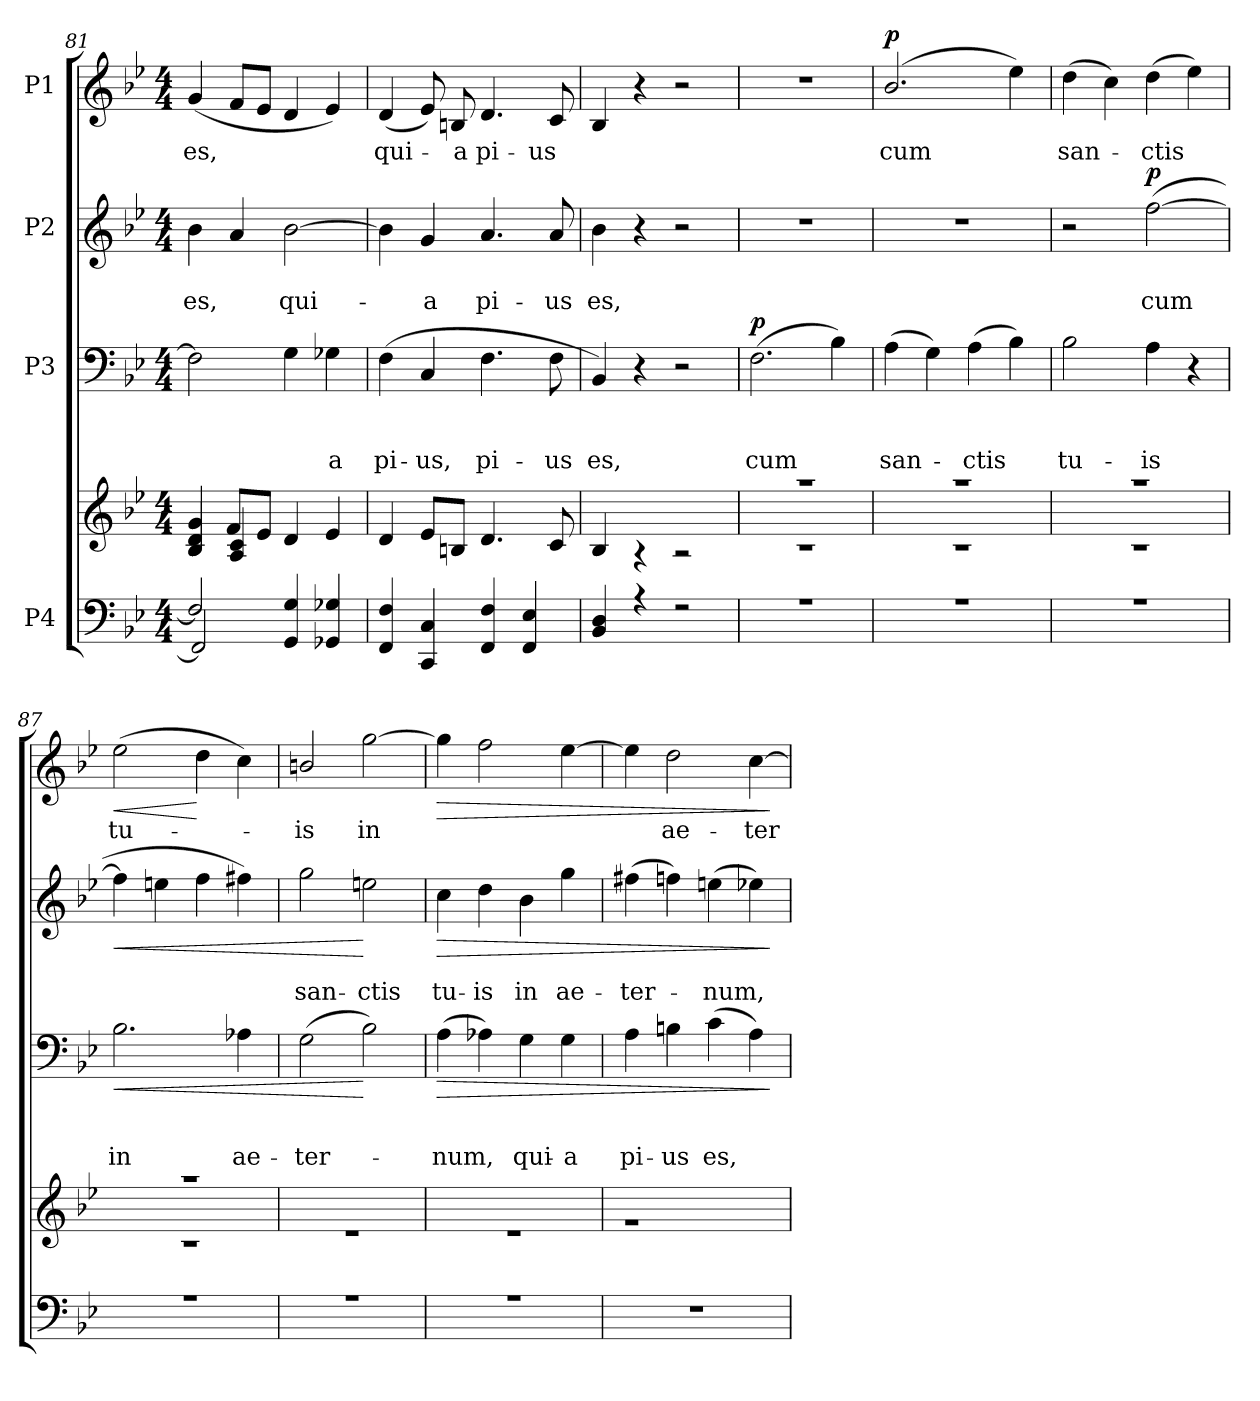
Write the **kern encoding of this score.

**kern	**kern	**kern	**text	**text	**text	**dynam	**kern	**text	**text	**dynam	**kern	**text	**dynam
*part4	*part4	*part3	*part3	*part3	*part3	*part3	*part2	*part2	*part2	*part2	*part1	*part1	*part1
*staff5	*staff4	*staff3	*staff3	*staff3	*staff3	*staff3	*staff2	*staff2	*staff2	*staff2	*staff1	*staff1	*staff1
*I"P4	*	*I"P3	*	*	*	*	*I"P2	*	*	*	*I"P1	*	*
*clefF4	*clefG2	*clefF4	*	*	*	*	*clefG2	*	*	*	*clefG2	*	*
*	*	*	*	*	*	*	*ITrd7c12	*	*	*	*	*	*
*k[b-e-]	*k[b-e-]	*k[b-e-]	*	*	*	*	*k[b-e-]	*	*	*	*k[b-e-]	*	*
*B-:	*B-:	*B-:	*	*	*	*	*B-:	*	*	*	*B-:	*	*
*M4/4	*M4/4	*M4/4	*	*	*	*	*M4/4	*	*	*	*M4/4	*	*
=81	=81	=81	=81	=81	=81	=81	=81	=81	=81	=81	=81	=81	=81
*^	*^	*	*	*	*	*	*	*	*	*	*	*	*
!	!	!	!	!	!	!	!	!	!	!	!LO:LY:b	!	!	!LO:LY:b	!
2F/]	2FF/]	4B-/ 4d/	4B-/ 4d/ 4g/	2F\]	.	.	.	.	4B-\	.	es,	.	(<4g/	es,	.
.	.	4A/ 4c/	8f/L	.	.	.	.	.	4A/	.	.	.	8f/L	.	.
.	.	.	8e-/J	.	.	.	.	.	.	.	.	.	8e-/J	.	.
!	!	!	!	!	!	!	!	!	!	!	!LO:LY:b	!	!	!	!
4GG/ 4G/	2ryy	2ryy	4d/	4G\	.	.	.	.	[>2B-\	.	qui-	.	4d/	.	.
!	!	!	!	!	!	!	!LO:LY:b	!	!	!	!	!	!	!	!
4GG-X/ 4G-X/	.	.	4e-/	4G-X\	.	.	-a	.	.	.	.	.	4e-/)	.	.
=82	=82	=82	=82	=82	=82	=82	=82	=82	=82	=82	=82	=82	=82	=82	=82
!	!	!	!	!	!	!	!LO:LY:b	!	!	!	!	!	!	!LO:LY:b	!
4FF/ 4F/	1ryy	1ryy	4d/	(>4F\	.	.	pi-	.	4B-\]	.	.	.	(<4d/	qui-	.
!	!	!	!	!	!	!	!LO:LY:b	!	!	!	!LO:LY:b	!	!	!	!
4CC/ 4C/	.	.	8e-/L	4C/	.	.	-us,	.	4G/	.	-a	.	8e-/)	.	.
!	!	!	!	!	!	!	!	!	!	!	!	!	!	!LO:LY:b	!
.	.	.	8Bn/J	.	.	.	.	.	.	.	.	.	8Bn/	-a	.
!	!	!	!	!	!	!	!LO:LY:b	!	!	!	!LO:LY:b	!	!	!LO:LY:b	!
4FF/ 4F/	.	.	4.d/	4.F\	.	.	pi-	.	4.A/	.	pi-	.	4.d/	pi-	.
4FF/ 4E-/	.	.	.	.	.	.	.	.	.	.	.	.	.	.	.
!	!	!	!	!	!	!	!LO:LY:b	!	!	!	!LO:LY:b	!	!	!LO:LY:b	!
.	.	.	8c/	8F\	.	.	-us	.	8A/	.	-us	.	8c/	-us	.
=83	=83	=83	=83	=83	=83	=83	=83	=83	=83	=83	=83	=83	=83	=83	=83
!	!	!	!	!	!	!	!LO:LY:b	!	!	!	!LO:LY:b	!	!	!	!
4BB-/ 4D/	1ryy	1ryy	4B-/	4BB-/)	.	.	es,	.	4B-\	.	es,	.	4B-/	.	.
4r	.	.	4r	4r	.	.	.	.	4r	.	.	.	4r	.	.
2r	.	.	2r	2r	.	.	.	.	2r	.	.	.	2r	.	.
=84	=84	=84	=84	=84	=84	=84	=84	=84	=84	=84	=84	=84	=84	=84	=84
!	!	!	!	!	!	!	!LO:LY:b	!LO:DY:a	!	!	!	!	!	!	!
1r	1ryy	1raa	1rc	(>2.F\	.	.	cum	p	1r	.	.	.	1r	.	.
.	.	.	.	4B-\)	.	.	.	.	.	.	.	.	.	.	.
=85	=85	=85	=85	=85	=85	=85	=85	=85	=85	=85	=85	=85	=85	=85	=85
!	!	!	!	!	!	!	!LO:LY:b	!	!	!	!	!	!	!LO:LY:b	!LO:DY:a
1r	1ryy	1raa	1rc	(>4A\	.	.	san-	.	1r	.	.	.	(>2.b-/	cum	p
.	.	.	.	4G\)	.	.	.	.	.	.	.	.	.	.	.
!	!	!	!	!	!	!	!LO:LY:b	!	!	!	!	!	!	!	!
.	.	.	.	(>4A\	.	.	-ctis	.	.	.	.	.	.	.	.
.	.	.	.	4B-\)	.	.	.	.	.	.	.	.	4ee-\)	.	.
=86	=86	=86	=86	=86	=86	=86	=86	=86	=86	=86	=86	=86	=86	=86	=86
!	!	!	!	!	!	!	!LO:LY:b	!	!	!	!	!	!	!LO:LY:b	!
1r	1ryy	1raa	1rc	2B-\	.	.	tu-	.	2r	.	.	.	(>4dd\	san-	.
.	.	.	.	.	.	.	.	.	.	.	.	.	4cc\)	.	.
!	!	!	!	!	!	!	!LO:LY:b	!	!	!	!LO:LY:b	!LO:DY:a	!	!LO:LY:b	!
.	.	.	.	4A\	.	.	-is	.	(>[>2f\	.	cum	p	(>4dd\	-ctis	.
.	.	.	.	4r	.	.	.	.	.	.	.	.	4ee-\)	.	.
=87	=87	=87	=87	=87	=87	=87	=87	=87	=87	=87	=87	=87	=87	=87	=87
!	!	!	!	!	!	!	!LO:LY:b	!LO:HP:b	!	!	!	!LO:HP:b	!	!LO:LY:b	!LO:HP:b
1r	1ryy	1raa	1rc	2.B-\	.	.	in	<	4f\]	.	.	<	(>2ee-\	tu-	<
.	.	.	.	.	.	.	.	.	4en\	.	.	.	.	.	.
.	.	.	.	.	.	.	.	.	4f\	.	.	.	4dd\	.	[
!	!	!	!	!	!	!	!LO:LY:b	!	!	!	!	!	!	!	!
.	.	.	.	4A-X\	.	.	ae-	.	4f#X\)	.	.	.	4cc\)	.	.
=88	=88	=88	=88	=88	=88	=88	=88	=88	=88	=88	=88	=88	=88	=88	=88
!	!	!	!	!	!	!	!LO:LY:b	!	!	!	!LO:LY:b	!	!	!LO:LY:b	!
1r	1ryy	1ryy	1r	(>2G\	.	.	-ter-	.	2g\	.	san-	.	2bn/	-is	.
!	!	!	!	!	!	!	!	!	!	!	!LO:LY:b	!	!	!LO:LY:b	!
.	.	.	.	2B-\)	.	.	.	[	2en\	.	-ctis	[	[>2gg\	in	.
!!LO:LB:g=z
=89	=89	=89	=89	=89	=89	=89	=89	=89	=89	=89	=89	=89	=89	=89	=89
!	!	!	!	!	!	!	!LO:LY:b	!LO:HP:b	!	!	!LO:LY:b	!LO:HP:b	!	!	!LO:HP:b
1r	1ryy	1ryy	1r	(>4A\	.	.	-num,	>	4c\	.	tu-	>	4gg\]	.	>
!	!	!	!	!	!	!	!	!	!	!	!LO:LY:b	!	!	!	!
.	.	.	.	4A-X\)	.	.	.	.	4d\	.	-is	.	2ff\	.	.
!	!	!	!	!	!	!	!LO:LY:b	!	!	!	!LO:LY:b	!	!	!	!
.	.	.	.	4G\	.	.	qui-	.	4B-\	.	in	.	.	.	.
!	!	!	!	!	!	!	!LO:LY:b	!	!	!	!LO:LY:b	!	!	!	!
.	.	.	.	4G\	.	.	-a	.	4g\	.	ae-	.	[>4ee-\	.	.
=90	=90	=90	=90	=90	=90	=90	=90	=90	=90	=90	=90	=90	=90	=90	=90
!	!	!	!	!	!	!	!LO:LY:b	!	!	!	!LO:LY:b	!	!	!	!
1r	1ryy	1ryy	1r	4A\	.	.	pi-	.	(>4f#X\	.	-ter-	.	4ee-\]	.	.
!	!	!	!	!	!	!	!LO:LY:b	!	!	!	!	!	!	!LO:LY:b	!
.	.	.	.	4Bn\	.	.	-us	.	4fn\)	.	.	.	2dd\	ae-	.
!	!	!	!	!	!	!	!LO:LY:b	!	!	!	!LO:LY:b	!	!	!	!
.	.	.	.	(>4c\	.	.	es,	.	(>4en\	.	-num,	.	.	.	.
!	!	!	!	!	!	!	!	!	!	!	!	!	!	!LO:LY:b	!
.	.	.	.	4A\)	.	.	.	.	4e-X\)	.	.	.	[>4cc\	-ter-	.
*v	*v	*	*	*	*	*	*	*	*	*	*	*	*	*	*
*	*v	*v	*	*	*	*	*	*	*	*	*	*	*	*
.	.	.	.	.	.	]	.	.	.	]	.	.	]
=	=	=	=	=	=	=	=	=	=	=	=	=	=
*-	*-	*-	*-	*-	*-	*-	*-	*-	*-	*-	*-	*-	*-
